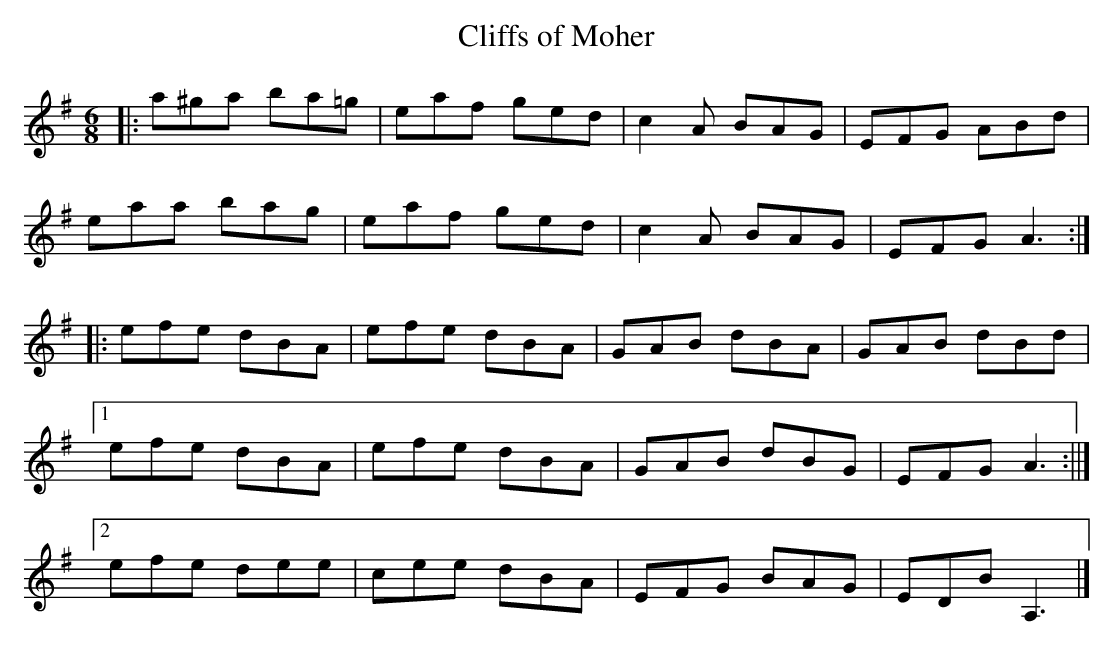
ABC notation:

X:1
T:Cliffs of Moher
M:6/8
L:1/8
K:G
|:a^ga ba=g|eaf ged|c2A BAG|EFG ABd|
eaa bag|eaf ged|c2A BAG|EFG A3:|
|:efe dBA|efe dBA|GAB dBA|GAB dBd|
[1 efe dBA|efe dBA|GAB dBG|EFG A3:||]
[2 efe dee|cee dBA|EFG BAG|EDB A,3|]
